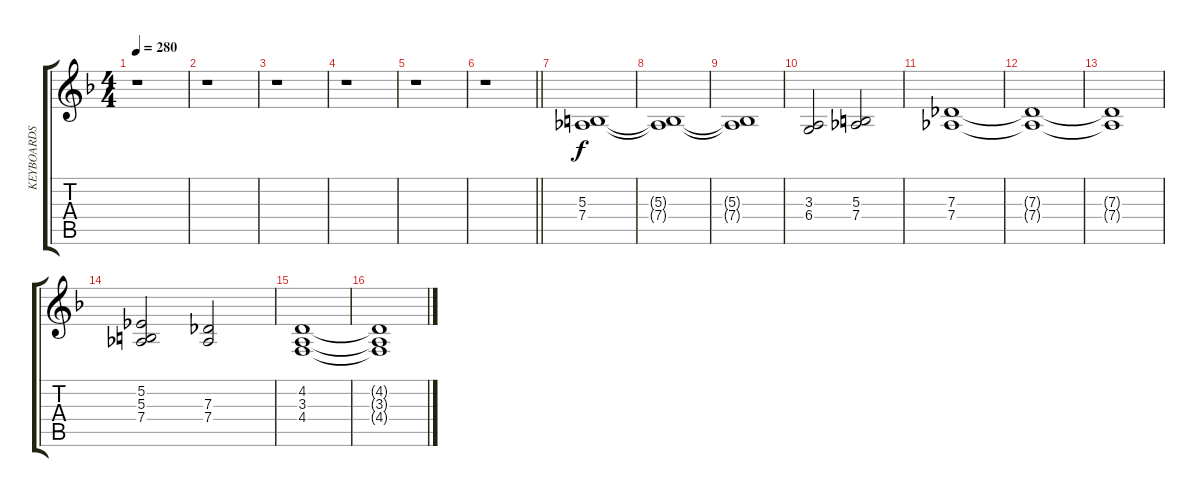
\track ("KEYBOARDS" "KEYBOARDS") {instrument synthstrings1 bank 1}
\staff {score tabs}
\tuning (Eb4 Bb3 Gb3 Db3 Ab2 Eb2) {hide}
\ts (4 4)
\tempo 280
\clef g2
\ks dminor
r.1{dy f} |
r.1 |
r.1 |
r.1 |
r.1 |
\barLineRight lightlight
r.1 |
(5.3 7.4).1 |
(5.3{t} 7.4{t}).1 |
(5.3{t} 7.4{t}).1 |
(3.3 6.4).2 (5.3 7.4).2 |
(7.3 7.4).1 |
(7.3{t} 7.4{t}).1 |
(7.3{t} 7.4{t}).1 |
(5.2 5.3 7.4).2 (7.3 7.4).2 |
(4.2 3.3 4.4).1 |
(4.2{t} 3.3{t} 4.4{t}).1
